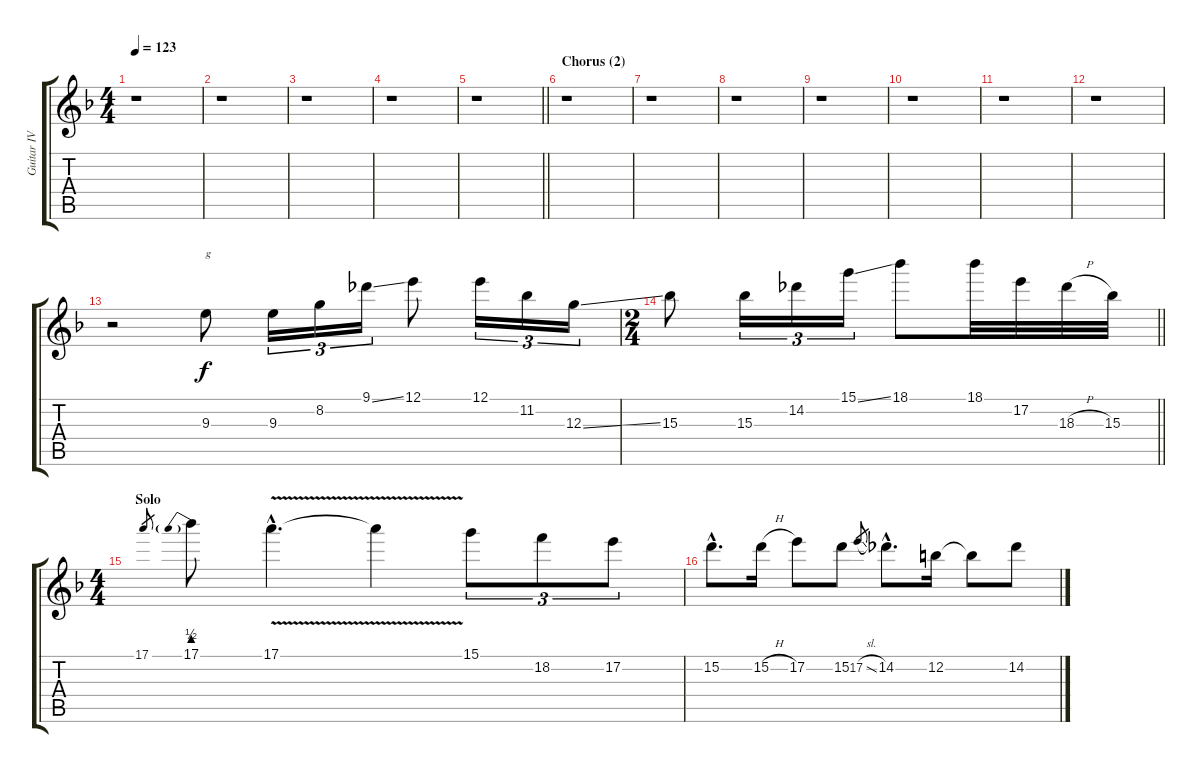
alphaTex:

\track ("Guitar IV" "Guitar IV") {instrument distortionguitar}
\staff {score tabs}
\tuning (E4 B3 G3 D3 A2 E2) {hide}
\ts (4 4)
\tempo 123
\clef g2
\ks dminor
r.1{dy f} |
r.1 |
r.1 |
r.1 |
\barLineRight lightlight
r.1 |
\section ("" "Chorus (2)")
r.1 |
r.1 |
r.1 |
r.1 |
r.1 |
r.1 |
r.1 |
r.2 9.3.8{txt "g"} 9.3.16{tu (3 2)} 8.2.16{tu (3 2)} 9.1{ss}.16{tu (3 2)} 12.1.8 12.1.16{tu (3 2)} 11.2.16{tu (3 2)} 12.3{ss}.16{tu (3 2)} |
\ts (2 4)
\barLineRight lightlight
15.3.8 15.3.16{tu (3 2)} 14.2.16{tu (3 2)} 15.1{ss}.16{tu (3 2)} 18.1.8 18.1.32 17.2.32 18.3{h}.32 15.3.32 |
\ts (4 4)
\section ("" "Solo")
17.1.8{gr} 17.1{be (prebend 0 2 60 2)}.8 17.1{v hac}.4{d} 17.1{t}.4 15.1.8{tu (3 2)} 18.2.8{tu (3 2)} 17.2.8{tu (3 2)} |
15.2{hac}.8{d} 15.2{h}.16 17.2.8 15.2.8 17.2{sl}.8{gr} 14.2{hac}.8{d} 12.2.16 12.2{t}.8 14.2.8
